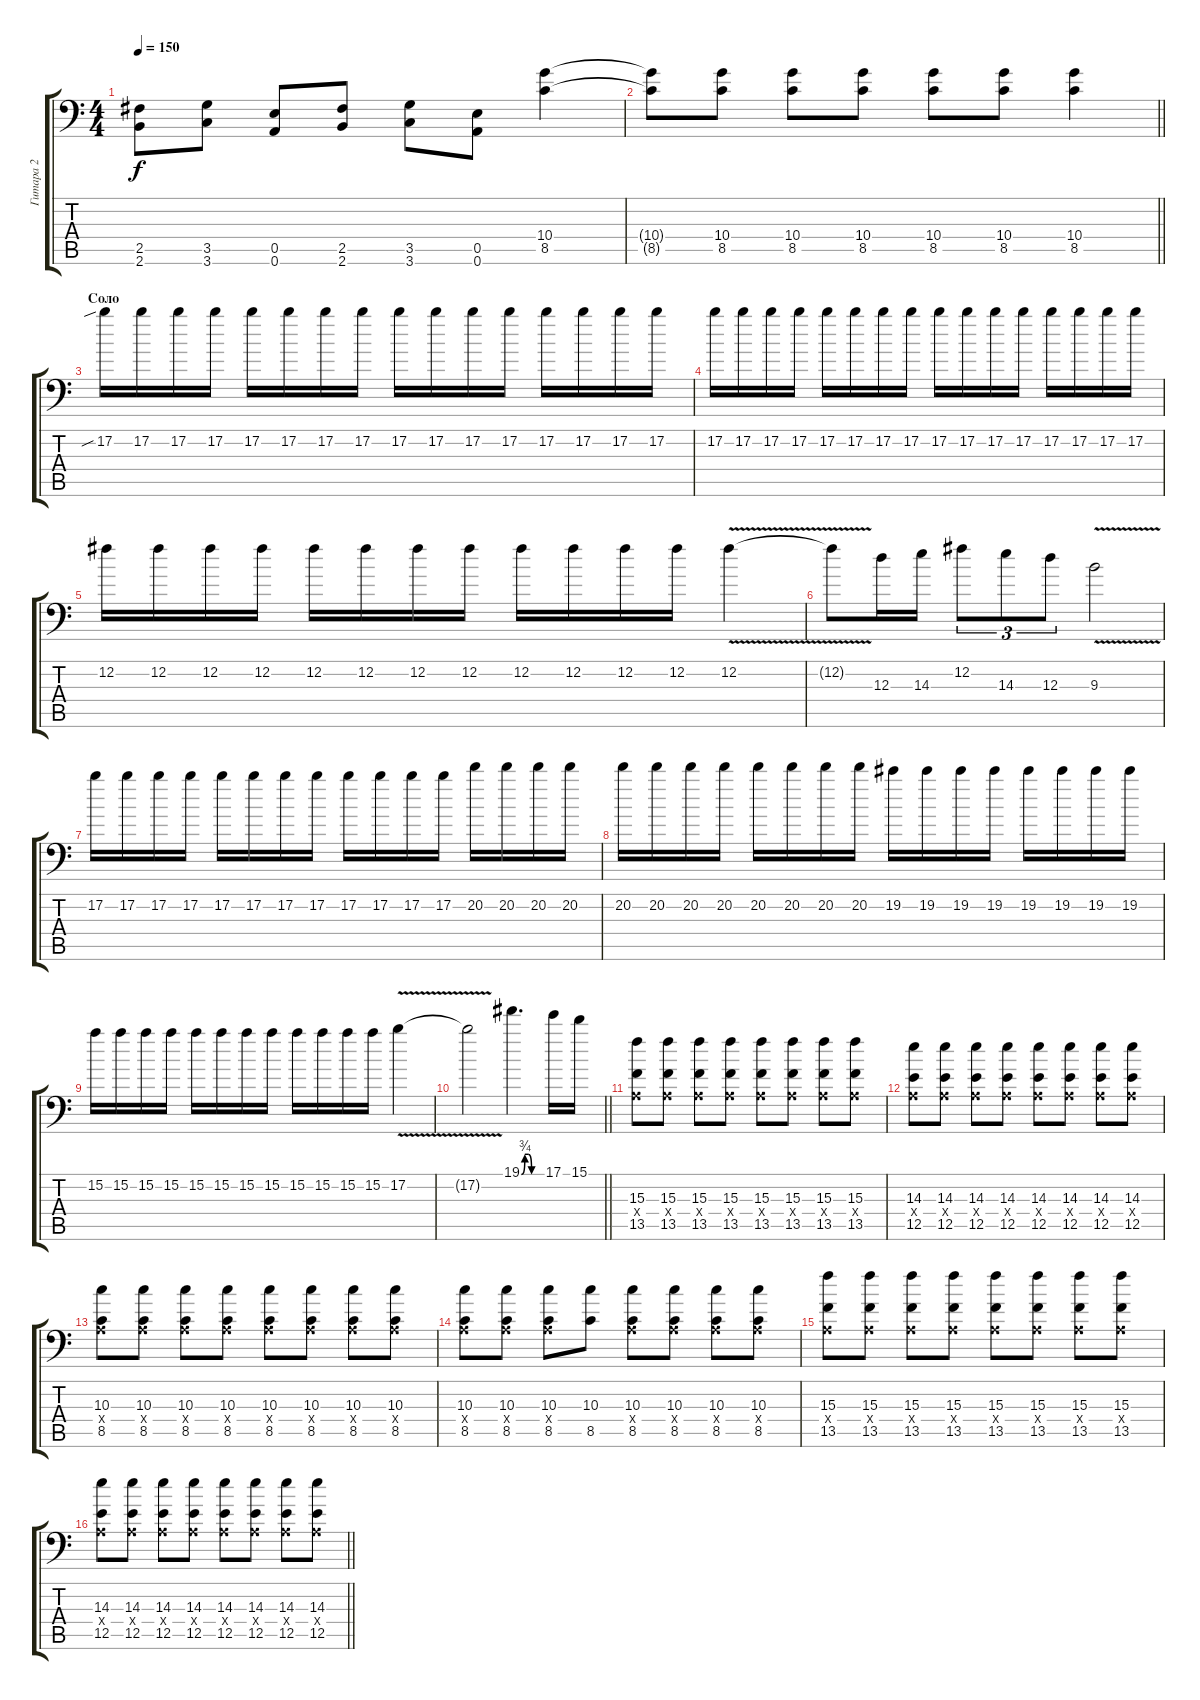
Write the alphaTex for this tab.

\track ("Гитара 2" "Гитара 2") {solo instrument distortionguitar}
\staff {score tabs}
\tuning (B3 Gb3 D3 A2 E2 A1) {hide}
\ts (4 4)
\tempo 150
\clef f4
\ks c
(2.5 2.6).8{dy f} (3.5 3.6).8 (0.5 0.6).8 (2.5 2.6).8 (3.5 3.6).8 (0.5 0.6).8 (10.4 8.5).4 |
\barLineRight lightlight
(10.4{t} 8.5{t}).8 (10.4 8.5).8 (10.4 8.5).8 (10.4 8.5).8 (10.4 8.5).8 (10.4 8.5).8 (10.4 8.5).4 |
\section ("" "Соло")
17.2{sib}.16 17.2.16 17.2.16 17.2.16 17.2.16 17.2.16 17.2.16 17.2.16 17.2.16 17.2.16 17.2.16 17.2.16 17.2.16 17.2.16 17.2.16 17.2.16 |
17.2.16 17.2.16 17.2.16 17.2.16 17.2.16 17.2.16 17.2.16 17.2.16 17.2.16 17.2.16 17.2.16 17.2.16 17.2.16 17.2.16 17.2.16 17.2.16 |
12.2.16 12.2.16 12.2.16 12.2.16 12.2.16 12.2.16 12.2.16 12.2.16 12.2.16 12.2.16 12.2.16 12.2.16 12.2{v}.4 |
12.2{t}.8 12.3.16 14.3.16 12.2.8{tu (3 2)} 14.3.8{tu (3 2)} 12.3.8{tu (3 2)} 9.3{v}.2 |
17.2.16 17.2.16 17.2.16 17.2.16 17.2.16 17.2.16 17.2.16 17.2.16 17.2.16 17.2.16 17.2.16 17.2.16 20.2.16 20.2.16 20.2.16 20.2.16 |
20.2.16 20.2.16 20.2.16 20.2.16 20.2.16 20.2.16 20.2.16 20.2.16 19.2.16 19.2.16 19.2.16 19.2.16 19.2.16 19.2.16 19.2.16 19.2.16 |
15.2.16 15.2.16 15.2.16 15.2.16 15.2.16 15.2.16 15.2.16 15.2.16 15.2.16 15.2.16 15.2.16 15.2.16 17.2{v}.4 |
\barLineRight lightlight
17.2{t}.2 19.1{be (custom 0 0 10 3 20 3 30 0 60 0)}.4{d} 17.1.16 15.1.16 |
(15.3 0.4{x} 13.5).8 (15.3 0.4{x} 13.5).8 (15.3 0.4{x} 13.5).8 (15.3 0.4{x} 13.5).8 (15.3 0.4{x} 13.5).8 (15.3 0.4{x} 13.5).8 (15.3 0.4{x} 13.5).8 (15.3 0.4{x} 13.5).8 |
(14.3 0.4{x} 12.5).8 (14.3 0.4{x} 12.5).8 (14.3 0.4{x} 12.5).8 (14.3 0.4{x} 12.5).8 (14.3 0.4{x} 12.5).8 (14.3 0.4{x} 12.5).8 (14.3 0.4{x} 12.5).8 (14.3 0.4{x} 12.5).8 |
(10.3 0.4{x} 8.5).8 (10.3 0.4{x} 8.5).8 (10.3 0.4{x} 8.5).8 (10.3 0.4{x} 8.5).8 (10.3 0.4{x} 8.5).8 (10.3 0.4{x} 8.5).8 (10.3 0.4{x} 8.5).8 (10.3 0.4{x} 8.5).8 |
(10.3 0.4{x} 8.5).8 (10.3 0.4{x} 8.5).8 (10.3 0.4{x} 8.5).8 (10.3 8.5).8 (10.3 0.4{x} 8.5).8 (10.3 0.4{x} 8.5).8 (10.3 0.4{x} 8.5).8 (10.3 0.4{x} 8.5).8 |
(15.3 0.4{x} 13.5).8 (15.3 0.4{x} 13.5).8 (15.3 0.4{x} 13.5).8 (15.3 0.4{x} 13.5).8 (15.3 0.4{x} 13.5).8 (15.3 0.4{x} 13.5).8 (15.3 0.4{x} 13.5).8 (15.3 0.4{x} 13.5).8 |
\barLineRight lightlight
(14.3 0.4{x} 12.5).8 (14.3 0.4{x} 12.5).8 (14.3 0.4{x} 12.5).8 (14.3 0.4{x} 12.5).8 (14.3 0.4{x} 12.5).8 (14.3 0.4{x} 12.5).8 (14.3 0.4{x} 12.5).8 (14.3 0.4{x} 12.5).8
